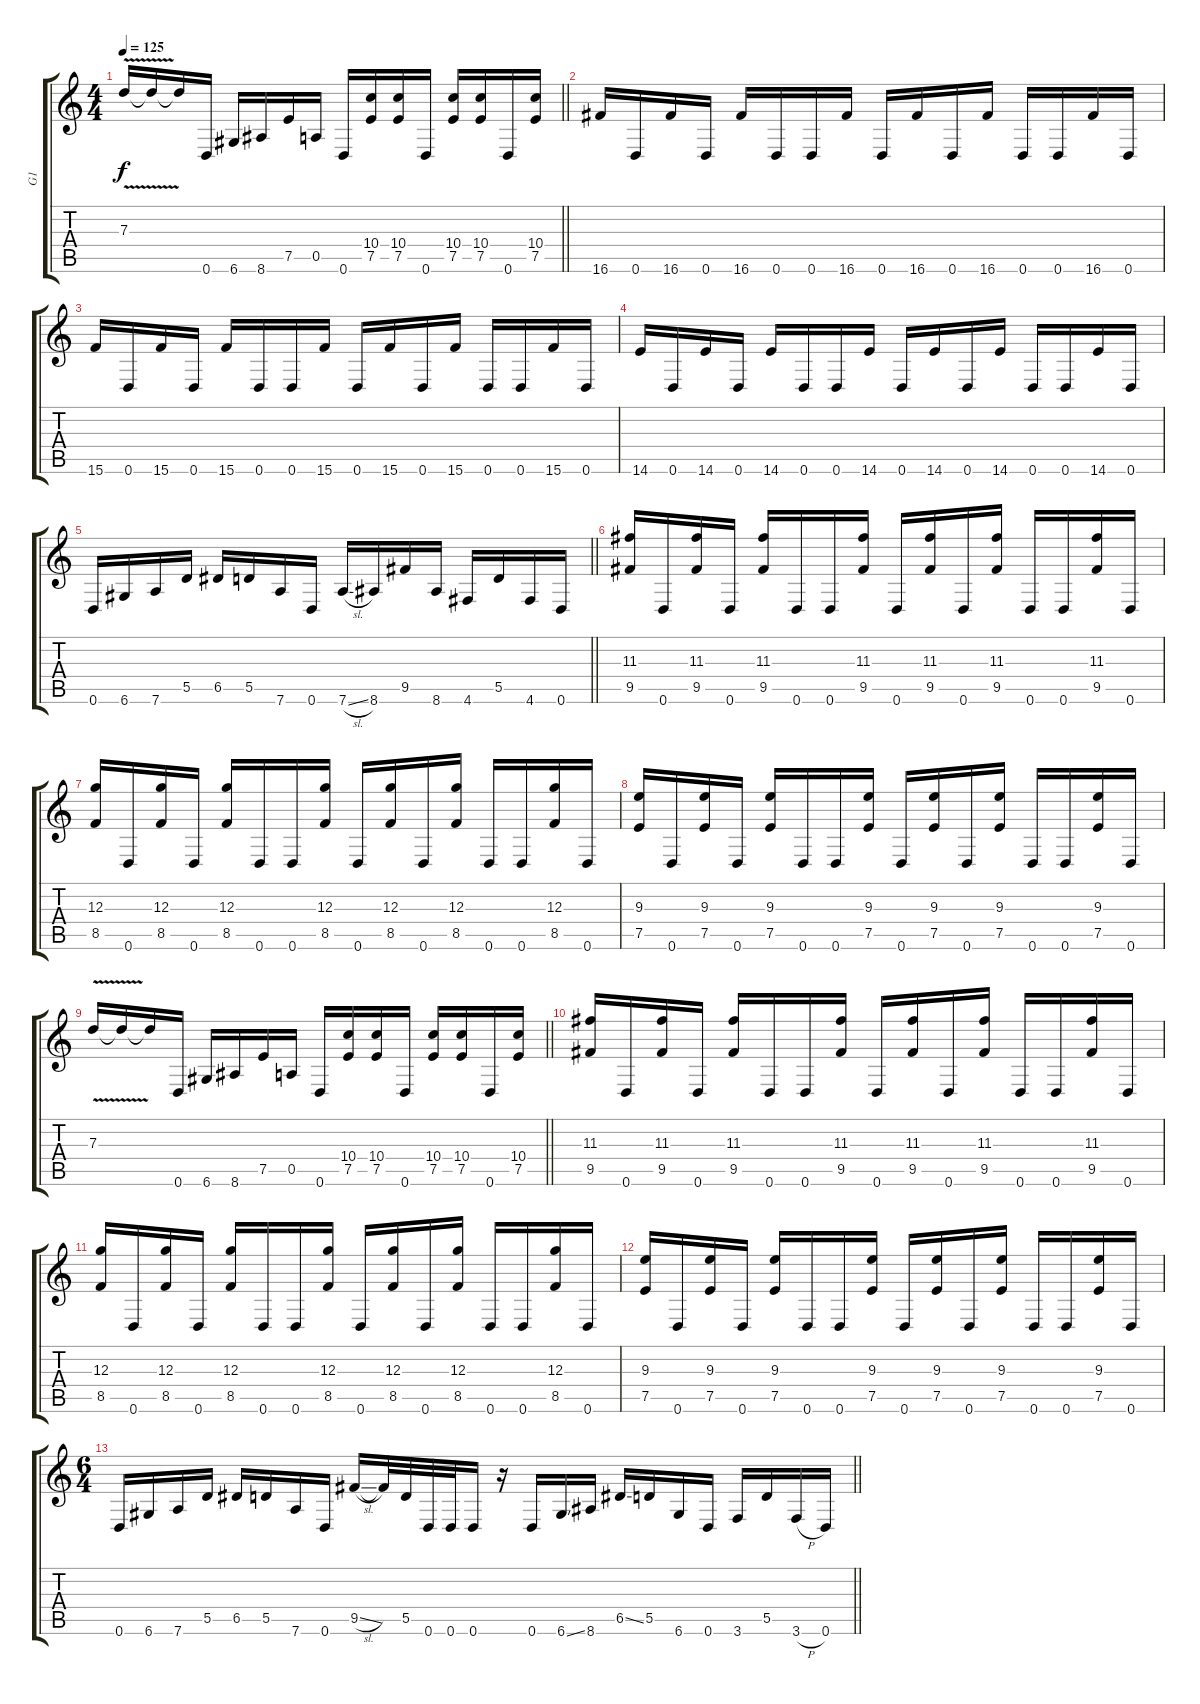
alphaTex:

\track ("G1" "G1") {instrument distortionguitar}
\staff {score tabs}
\tuning (E4 B3 G3 D3 A2 D2) {hide}
\ts (4 4)
\tempo 125
\clef g2
\barLineRight lightlight
\ks c
7.3{v}.16{dy f} 7.3{t}.16 7.3{t}.16 0.6.16 6.6.16 8.6.16 7.5.16 0.5.16 0.6.16 (10.4 7.5).16 (10.4 7.5).16 0.6.16 (10.4 7.5).16 (10.4 7.5).16 0.6.16 (10.4 7.5).16 |
16.6.16 0.6.16 16.6.16 0.6.16 16.6.16 0.6.16 0.6.16 16.6.16 0.6.16 16.6.16 0.6.16 16.6.16 0.6.16 0.6.16 16.6.16 0.6.16 |
15.6.16 0.6.16 15.6.16 0.6.16 15.6.16 0.6.16 0.6.16 15.6.16 0.6.16 15.6.16 0.6.16 15.6.16 0.6.16 0.6.16 15.6.16 0.6.16 |
14.6.16 0.6.16 14.6.16 0.6.16 14.6.16 0.6.16 0.6.16 14.6.16 0.6.16 14.6.16 0.6.16 14.6.16 0.6.16 0.6.16 14.6.16 0.6.16 |
\barLineRight lightlight
0.6.16 6.6.16 7.6.16 5.5.16 6.5.16 5.5.16 7.6.16 0.6.16 7.6{sl}.16 8.6.16 9.5.16 8.6.16 4.6.16 5.5.16 4.6.16 0.6.16 |
(11.3 9.5).16 0.6.16 (11.3 9.5).16 0.6.16 (11.3 9.5).16 0.6.16 0.6.16 (11.3 9.5).16 0.6.16 (11.3 9.5).16 0.6.16 (11.3 9.5).16 0.6.16 0.6.16 (11.3 9.5).16 0.6.16 |
(12.3 8.5).16 0.6.16 (12.3 8.5).16 0.6.16 (12.3 8.5).16 0.6.16 0.6.16 (12.3 8.5).16 0.6.16 (12.3 8.5).16 0.6.16 (12.3 8.5).16 0.6.16 0.6.16 (12.3 8.5).16 0.6.16 |
(9.3 7.5).16 0.6.16 (9.3 7.5).16 0.6.16 (9.3 7.5).16 0.6.16 0.6.16 (9.3 7.5).16 0.6.16 (9.3 7.5).16 0.6.16 (9.3 7.5).16 0.6.16 0.6.16 (9.3 7.5).16 0.6.16 |
\barLineRight lightlight
7.3{v}.16 7.3{t}.16 7.3{t}.16 0.6.16 6.6.16 8.6.16 7.5.16 0.5.16 0.6.16 (10.4 7.5).16 (10.4 7.5).16 0.6.16 (10.4 7.5).16 (10.4 7.5).16 0.6.16 (10.4 7.5).16 |
(11.3 9.5).16 0.6.16 (11.3 9.5).16 0.6.16 (11.3 9.5).16 0.6.16 0.6.16 (11.3 9.5).16 0.6.16 (11.3 9.5).16 0.6.16 (11.3 9.5).16 0.6.16 0.6.16 (11.3 9.5).16 0.6.16 |
(12.3 8.5).16 0.6.16 (12.3 8.5).16 0.6.16 (12.3 8.5).16 0.6.16 0.6.16 (12.3 8.5).16 0.6.16 (12.3 8.5).16 0.6.16 (12.3 8.5).16 0.6.16 0.6.16 (12.3 8.5).16 0.6.16 |
(9.3 7.5).16 0.6.16 (9.3 7.5).16 0.6.16 (9.3 7.5).16 0.6.16 0.6.16 (9.3 7.5).16 0.6.16 (9.3 7.5).16 0.6.16 (9.3 7.5).16 0.6.16 0.6.16 (9.3 7.5).16 0.6.16 |
\ts (6 4)
\barLineRight lightlight
0.6.16 6.6.16 7.6.16 5.5.16 6.5.16 5.5.16 7.6.16 0.6.16 9.5{sl}.16 9.5{t}.32 5.5.32 0.6.32 0.6.32 0.6.16 r.16 0.6.16 6.6{ss}.16 8.6.16 6.5{ss}.16 5.5.16 6.6.16 0.6.16 3.6.16 5.5.16 3.6{h}.16 0.6.16
